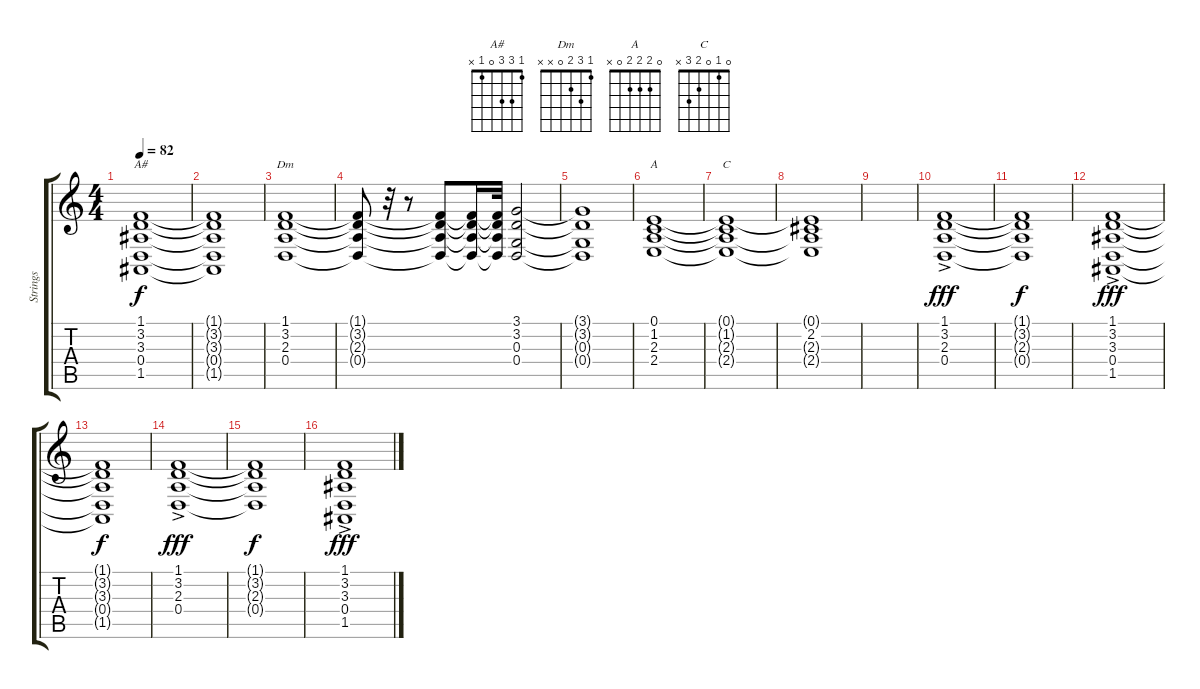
\track ("Strings" "Strings") {instrument synthvoice}
\staff {score tabs}
\tuning (E4 B3 G3 D3 A2 E2) {hide}
\chord ("A#" 1 3 3 0 1 x)
\chord ("Dm" 1 3 2 0 x x)
\chord ("A" 0 2 2 2 0 x)
\chord ("C" 0 1 0 2 3 x)
\ts (4 4)
\tempo 82
\clef g2
\ks c
(1.1 3.2 3.3 0.4 1.5).1{ch "A#" dy f} |
(1.1{t} 3.2{t} 3.3{t} 0.4{t} 1.5{t}).1 |
(1.1 3.2 2.3 0.4).1{ch "Dm" volume 10} |
(1.1{t} 3.2{t} 2.3{t} 0.4{t}).8 r.32 r.8 (1.1{t} 3.2{t} 2.3{t} 0.4{t}).8 (1.1{t} 3.2{t} 2.3{t} 0.4{t}).16 (1.1{t} 3.2{t} 2.3{t} 0.4{t}).32 (3.1 3.2 0.3 0.4).2 |
(3.1{t} 3.2{t} 0.3{t} 0.4{t}).1 |
(0.1 1.2 2.3 2.4).1{ch "A" volume 14} |
(0.1{t} 1.2{t} 2.3{t} 2.4{t}).1{ch "C"} |
(0.1{t} 2.2 2.3{t} 2.4{t}).1 |
|
(1.1 3.2 2.3{ac} 0.4).1{dy fff} |
(1.1{t} 3.2{t} 2.3{t} 0.4{t}).1{dy f} |
(1.1 3.2 3.3{ac} 0.4 1.5).1{dy fff} |
(1.1{t} 3.2{t} 3.3{t} 0.4{t} 1.5{t}).1{dy f} |
(1.1 3.2 2.3{ac} 0.4).1{dy fff} |
(1.1{t} 3.2{t} 2.3{t} 0.4{t}).1{dy f} |
(1.1 3.2 3.3{ac} 0.4 1.5).1{dy fff}
